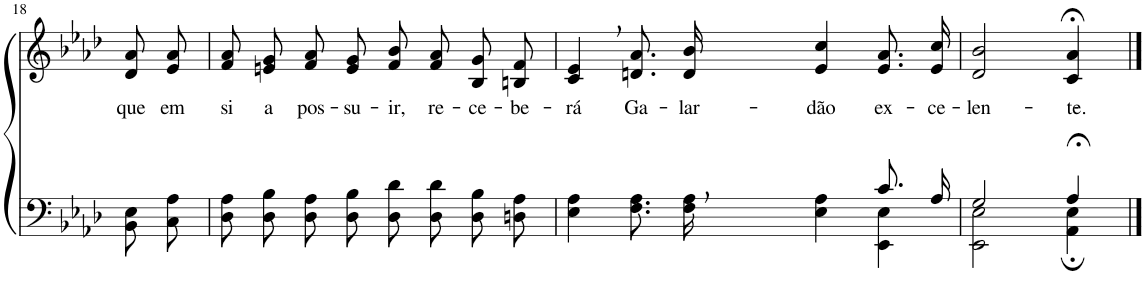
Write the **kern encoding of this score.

**kern	**kern	**text
*part2	*part1	*part1
*staff2	*staff1	*staff1
*I"Parte III e IV	*I"Parte I e II	*
!!LO:PB:g=z
*clefF4	*clefG2	*
*Trd-1c-2	*Trd-1c-2	*
*k[b-e-a-d-]	*k[b-e-a-d-]	*
*M4/4	*M4/4	*
=18	=18	=18
!	!	!LO:LY:b
8BB-\ 8E-\L	8d-/ 8a-/L	que
!	!	!LO:LY:b
8C\ 8A-\J	8e-/ 8a-/J	em
=19	=19	=19
!	!	!LO:LY:b
8D-\ 8A-\L	8f/ 8a-/L	si
!	!	!LO:LY:b
8D-\ 8B-\J	8en/ 8g/J	a
!	!	!LO:LY:b
8D-\ 8A-\L	8f/ 8a-/L	pos-
!	!	!LO:LY:b
8D-\ 8B-\J	8e/ 8g/J	-su-
!	!	!LO:LY:b
8D-\ 8d-\L	8f/ 8b-/L	-ir,
!	!	!LO:LY:b
8D-\ 8d-\J	8f/ 8a-/J	re-
!	!	!LO:LY:b
8D-\ 8B-\L	8B-/ 8g/L	-ce-
!	!	!LO:LY:b
8Dn\ 8A-\J	8Bn/ 8f/J	-be-
=20	=20	=20
*^	*	*
!	!	!	!LO:LY:b
2ryy	4E-\ 4A-\	4c/, 4e-/,	-rá
!	!	!	!LO:LY:b
.	8.F\ 8.A-\L	8.dn/ 8.a-/L	Ga-
!	!	!	!LO:LY:b
.	16F\ 16A-\Jk	16d/ 16b-/Jk	-lar-
!	!	!	!LO:LY:b
4ryy	4E-\ 4A-\	4e-/ 4cc/	-dão
!	!	!	!LO:LY:b
8.c/L	4EE-\ 4E-\	8.e-/ 8.a-/L	ex-
!	!	!	!LO:LY:b
16A-/Jk	.	16e-/ 16cc/Jk	-ce-
=21	=21	=21	=21
!	!	!	!LO:LY:b
2G/	2EE-\ 2E-\	2d-/ 2b-/	-len-
!	!	!	!LO:LY:b
4A-;</	4AA-\; 4E-\;	4c/;< 4a-/;<	-te.-
*v	*v	*	*
==	==	==
*-	*-	*-
